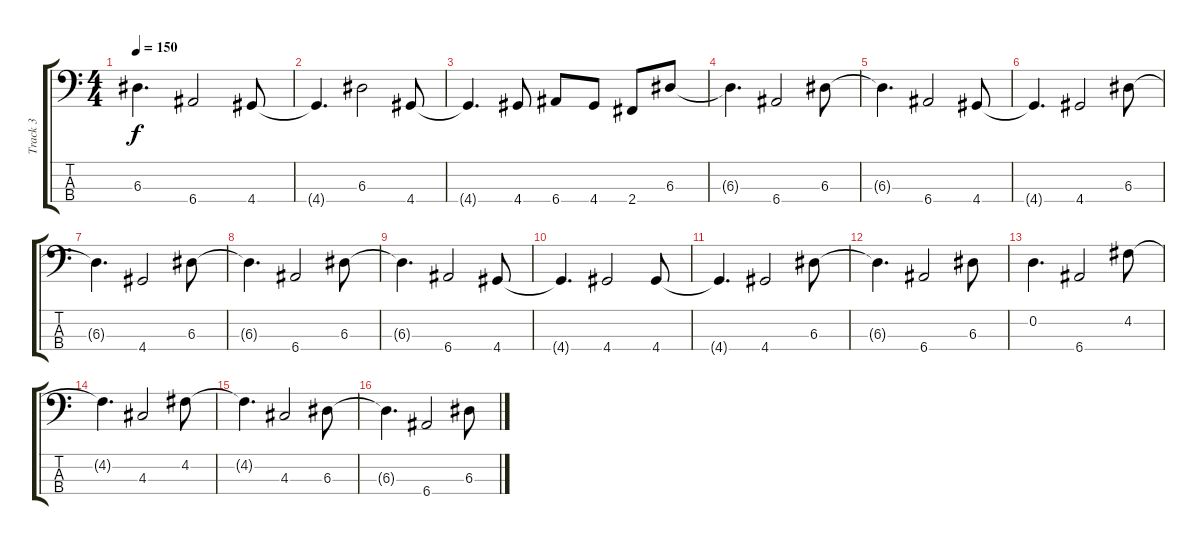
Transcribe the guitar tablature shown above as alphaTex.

\track ("Track 3" "Track 3") {instrument electricbassfinger}
\staff {score tabs}
\tuning (G2 D2 A1 E1) {hide}
\ts (4 4)
\tempo 150
\clef f4
\ks c
6.3{t}.4{d dy f} 6.4.2 4.4.8 |
4.4{t}.4{d} 6.3.2 4.4.8 |
4.4{t}.4{d} 4.4.8 6.4.8 4.4.8 2.4.8 6.3.8 |
6.3{t}.4{d} 6.4.2 6.3.8 |
6.3{t}.4{d} 6.4.2 4.4.8 |
4.4{t}.4{d} 4.4.2 6.3.8 |
6.3{t}.4{d} 4.4.2 6.3.8 |
6.3{t}.4{d} 6.4.2 6.3.8 |
6.3{t}.4{d} 6.4.2 4.4.8 |
4.4{t}.4{d} 4.4.2 4.4.8 |
4.4{t}.4{d} 4.4.2 6.3.8 |
6.3{t}.4{d} 6.4.2 6.3.8 |
0.2.4{d} 6.4.2 4.2.8 |
4.2{t}.4{d} 4.3.2 4.2.8 |
4.2{t}.4{d} 4.3.2 6.3.8 |
6.3{t}.4{d} 6.4.2 6.3.8
